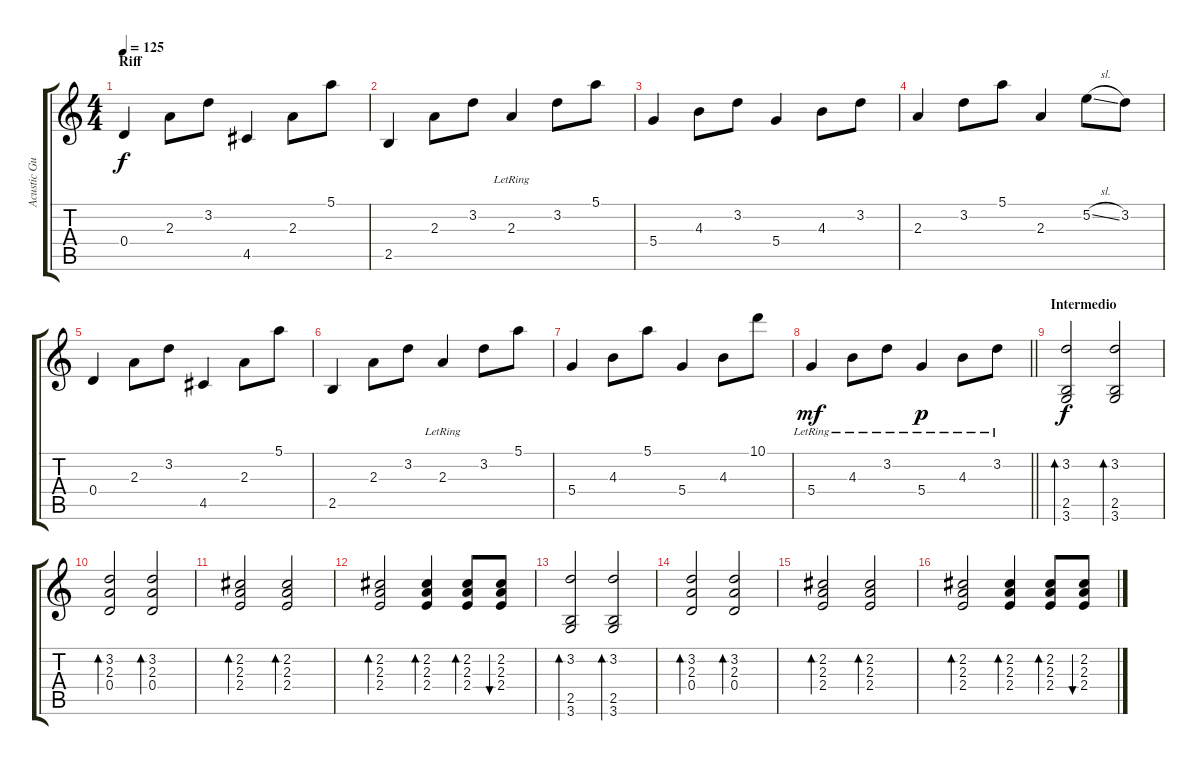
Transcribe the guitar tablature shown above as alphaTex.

\track ("Acustic Guitar" "Acustic Gu") {instrument electricguitarjazz}
\staff {score tabs}
\tuning (E4 B3 G3 D3 A2 E2) {hide}
\ts (4 4)
\section ("" "Riff")
\tempo 125
\clef g2
\ks c
0.4.4{dy f} 2.3.8 3.2.8 4.5.4 2.3.8 5.1.8 |
2.5.4 2.3.8 3.2.8 2.3{lr}.4 3.2.8 5.1.8 |
5.4.4 4.3.8 3.2.8 5.4.4 4.3.8 3.2.8 |
2.3.4 3.2.8 5.1.8 2.3.4 5.2{sl}.8 3.2.8 |
0.4.4 2.3.8 3.2.8 4.5.4 2.3.8 5.1.8 |
2.5.4 2.3.8 3.2.8 2.3{lr}.4 3.2.8 5.1.8 |
5.4.4 4.3.8 5.1.8 5.4.4 4.3.8 10.1.8 |
\barLineRight lightlight
5.4{lr}.4{dy mf} 4.3{lr}.8 3.2{lr}.8 5.4{lr}.4{dy p} 4.3{lr}.8 3.2{lr}.8 |
\section ("" "Intermedio")
(3.2 2.5 3.6).2{bd 60 dy f} (3.2 2.5 3.6).2{bd 60} |
(3.2 2.3 0.4).2{bd 60} (3.2 2.3 0.4).2{bd 60} |
(2.2 2.3 2.4).2{bd 60} (2.2 2.3 2.4).2{bd 60} |
(2.2 2.3 2.4).2{bd 60} (2.2 2.3 2.4).4{bd 60} (2.2 2.3 2.4).8{bd 60} (2.2 2.3 2.4).8{bu 60} |
(3.2 2.5 3.6).2{bd 60} (3.2 2.5 3.6).2{bd 60} |
(3.2 2.3 0.4).2{bd 60} (3.2 2.3 0.4).2{bd 60} |
(2.2 2.3 2.4).2{bd 60} (2.2 2.3 2.4).2{bd 60} |
(2.2 2.3 2.4).2{bd 60} (2.2 2.3 2.4).4{bd 60} (2.2 2.3 2.4).8{bd 60} (2.2 2.3 2.4).8{bu 60}
